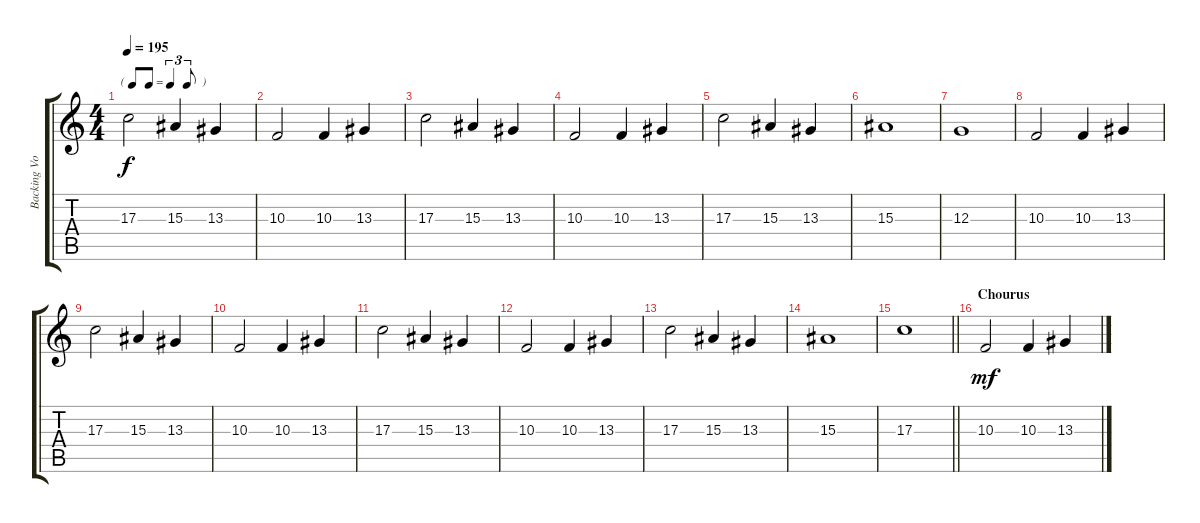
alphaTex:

\track ("Backing Voicals" "Backing Vo") {instrument synthvoice}
\staff {score tabs}
\tuning (E4 B3 G3 D3 A2 E2) {hide}
\ts (4 4)
\tf triplet8th
\tempo 195
\clef g2
\ks c
17.3.2{dy f} 15.3.4 13.3.4 |
10.3.2 10.3.4 13.3.4 |
17.3.2 15.3.4 13.3.4 |
10.3.2 10.3.4 13.3.4 |
17.3.2 15.3.4 13.3.4 |
15.3.1 |
12.3.1 |
10.3.2 10.3.4 13.3.4 |
17.3.2 15.3.4 13.3.4 |
10.3.2 10.3.4 13.3.4 |
17.3.2 15.3.4 13.3.4 |
10.3.2 10.3.4 13.3.4 |
17.3.2 15.3.4 13.3.4 |
15.3.1 |
\barLineRight lightlight
17.3.1 |
\section ("" "Chourus")
10.3.2{dy mf} 10.3.4 13.3.4
